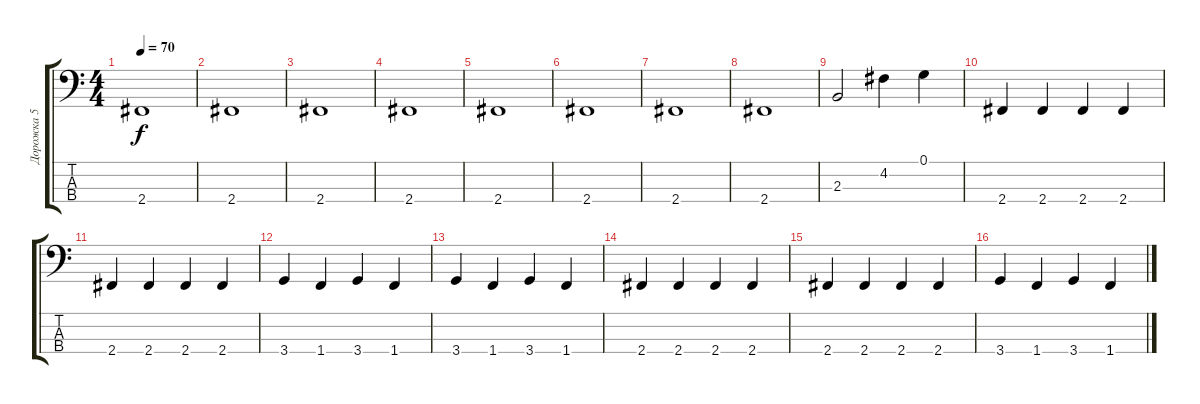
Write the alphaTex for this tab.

\track ("Дорожка 5" "Дорожка 5") {instrument electricbassfinger}
\staff {score tabs}
\tuning (G2 D2 A1 E1) {hide}
\ts (4 4)
\tempo 70
\clef f4
\ks c
2.4.1{dy f} |
2.4.1 |
2.4.1 |
2.4.1 |
2.4.1 |
2.4.1 |
2.4.1 |
2.4.1 |
2.3.2 4.2.4 0.1.4 |
2.4.4 2.4.4 2.4.4 2.4.4 |
2.4.4 2.4.4 2.4.4 2.4.4 |
3.4.4 1.4.4 3.4.4 1.4.4 |
3.4.4 1.4.4 3.4.4 1.4.4 |
2.4.4 2.4.4 2.4.4 2.4.4 |
2.4.4 2.4.4 2.4.4 2.4.4 |
3.4.4 1.4.4 3.4.4 1.4.4
